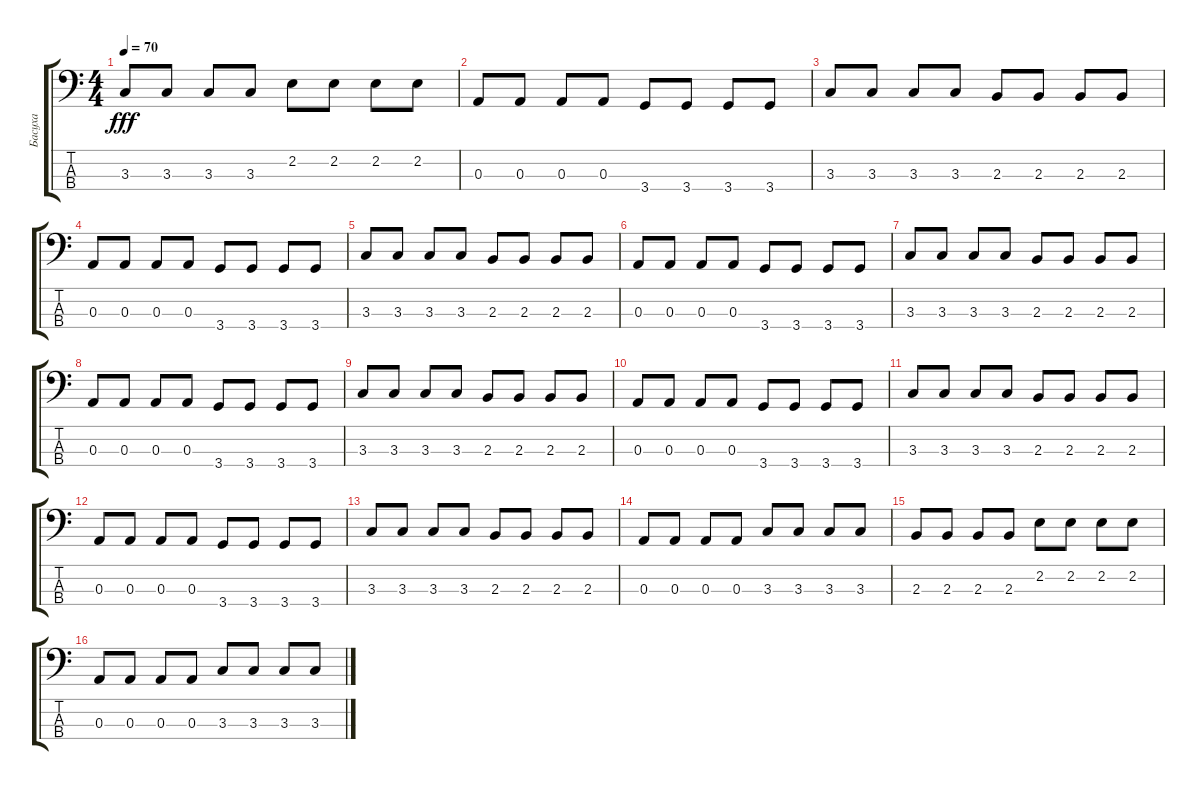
\track ("Басуха" "Басуха") {instrument electricbassfinger}
\staff {score tabs}
\tuning (G2 D2 A1 E1) {hide}
\ts (4 4)
\tempo 70
\clef f4
\ks c
3.3.8{dy fff} 3.3.8 3.3.8 3.3.8 2.2.8 2.2.8 2.2.8 2.2.8 |
0.3.8 0.3.8 0.3.8 0.3.8 3.4.8 3.4.8 3.4.8 3.4.8 |
3.3.8 3.3.8 3.3.8 3.3.8 2.3.8 2.3.8 2.3.8 2.3.8 |
0.3.8 0.3.8 0.3.8 0.3.8 3.4.8 3.4.8 3.4.8 3.4.8 |
3.3.8 3.3.8 3.3.8 3.3.8 2.3.8 2.3.8 2.3.8 2.3.8 |
0.3.8 0.3.8 0.3.8 0.3.8 3.4.8 3.4.8 3.4.8 3.4.8 |
3.3.8 3.3.8 3.3.8 3.3.8 2.3.8 2.3.8 2.3.8 2.3.8 |
0.3.8 0.3.8 0.3.8 0.3.8 3.4.8 3.4.8 3.4.8 3.4.8 |
3.3.8 3.3.8 3.3.8 3.3.8 2.3.8 2.3.8 2.3.8 2.3.8 |
0.3.8 0.3.8 0.3.8 0.3.8 3.4.8 3.4.8 3.4.8 3.4.8 |
3.3.8 3.3.8 3.3.8 3.3.8 2.3.8 2.3.8 2.3.8 2.3.8 |
0.3.8 0.3.8 0.3.8 0.3.8 3.4.8 3.4.8 3.4.8 3.4.8 |
3.3.8 3.3.8 3.3.8 3.3.8 2.3.8 2.3.8 2.3.8 2.3.8 |
0.3.8 0.3.8 0.3.8 0.3.8 3.3.8 3.3.8 3.3.8 3.3.8 |
2.3.8 2.3.8 2.3.8 2.3.8 2.2.8 2.2.8 2.2.8 2.2.8 |
0.3.8 0.3.8 0.3.8 0.3.8 3.3.8 3.3.8 3.3.8 3.3.8
